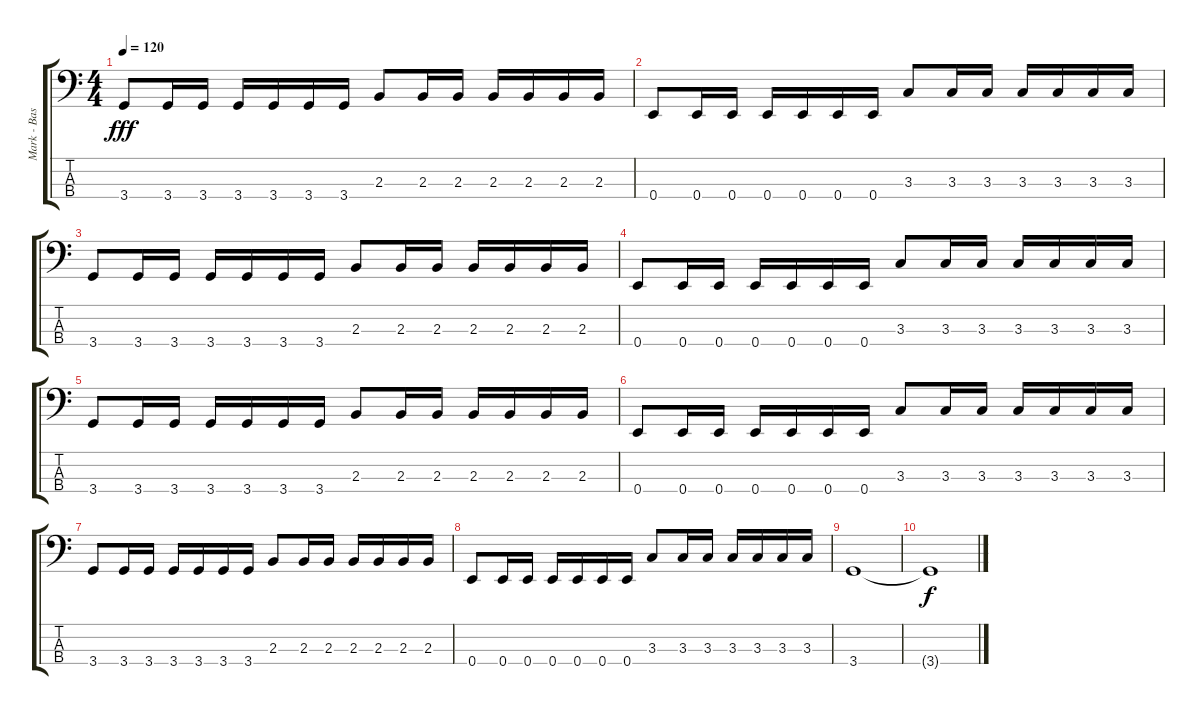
\track ("Mark - Bass" "Mark - Bas") {instrument electricbassfinger}
\staff {score tabs}
\tuning (G2 D2 A1 E1) {hide}
\ts (4 4)
\tempo 120
\clef f4
\ks c
3.4.8{dy fff} 3.4.16 3.4.16 3.4.16 3.4.16 3.4.16 3.4.16 2.3.8 2.3.16 2.3.16 2.3.16 2.3.16 2.3.16 2.3.16 |
0.4.8 0.4.16 0.4.16 0.4.16 0.4.16 0.4.16 0.4.16 3.3.8 3.3.16 3.3.16 3.3.16 3.3.16 3.3.16 3.3.16 |
3.4.8 3.4.16 3.4.16 3.4.16 3.4.16 3.4.16 3.4.16 2.3.8 2.3.16 2.3.16 2.3.16 2.3.16 2.3.16 2.3.16 |
0.4.8 0.4.16 0.4.16 0.4.16 0.4.16 0.4.16 0.4.16 3.3.8 3.3.16 3.3.16 3.3.16 3.3.16 3.3.16 3.3.16 |
3.4.8 3.4.16 3.4.16 3.4.16 3.4.16 3.4.16 3.4.16 2.3.8 2.3.16 2.3.16 2.3.16 2.3.16 2.3.16 2.3.16 |
0.4.8 0.4.16 0.4.16 0.4.16 0.4.16 0.4.16 0.4.16 3.3.8 3.3.16 3.3.16 3.3.16 3.3.16 3.3.16 3.3.16 |
3.4.8 3.4.16 3.4.16 3.4.16 3.4.16 3.4.16 3.4.16 2.3.8 2.3.16 2.3.16 2.3.16 2.3.16 2.3.16 2.3.16 |
0.4.8 0.4.16 0.4.16 0.4.16 0.4.16 0.4.16 0.4.16 3.3.8 3.3.16 3.3.16 3.3.16 3.3.16 3.3.16 3.3.16 |
3.4.1 |
3.4{t}.1{dy f}
